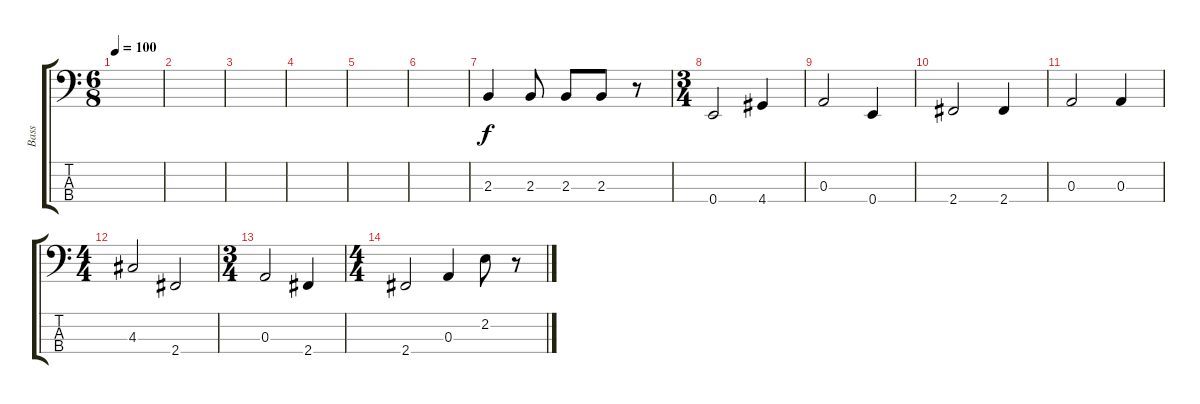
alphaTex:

\track ("Bass" "Bass") {instrument electricbassfinger}
\staff {score tabs}
\tuning (G2 D2 A1 E1) {hide}
\ts (6 8)
\tempo 100
\clef f4
\ks c
|
|
|
|
|
|
2.3.4 2.3.8 2.3.8 2.3.8 r.8 |
\ts (3 4)
0.4.2 4.4.4 |
0.3.2 0.4.4 |
2.4.2 2.4.4 |
0.3.2 0.3.4 |
\ts (4 4)
4.3.2 2.4.2 |
\ts (3 4)
0.3.2 2.4.4 |
\ts (4 4)
2.4.2 0.3.4 2.2.8 r.8
